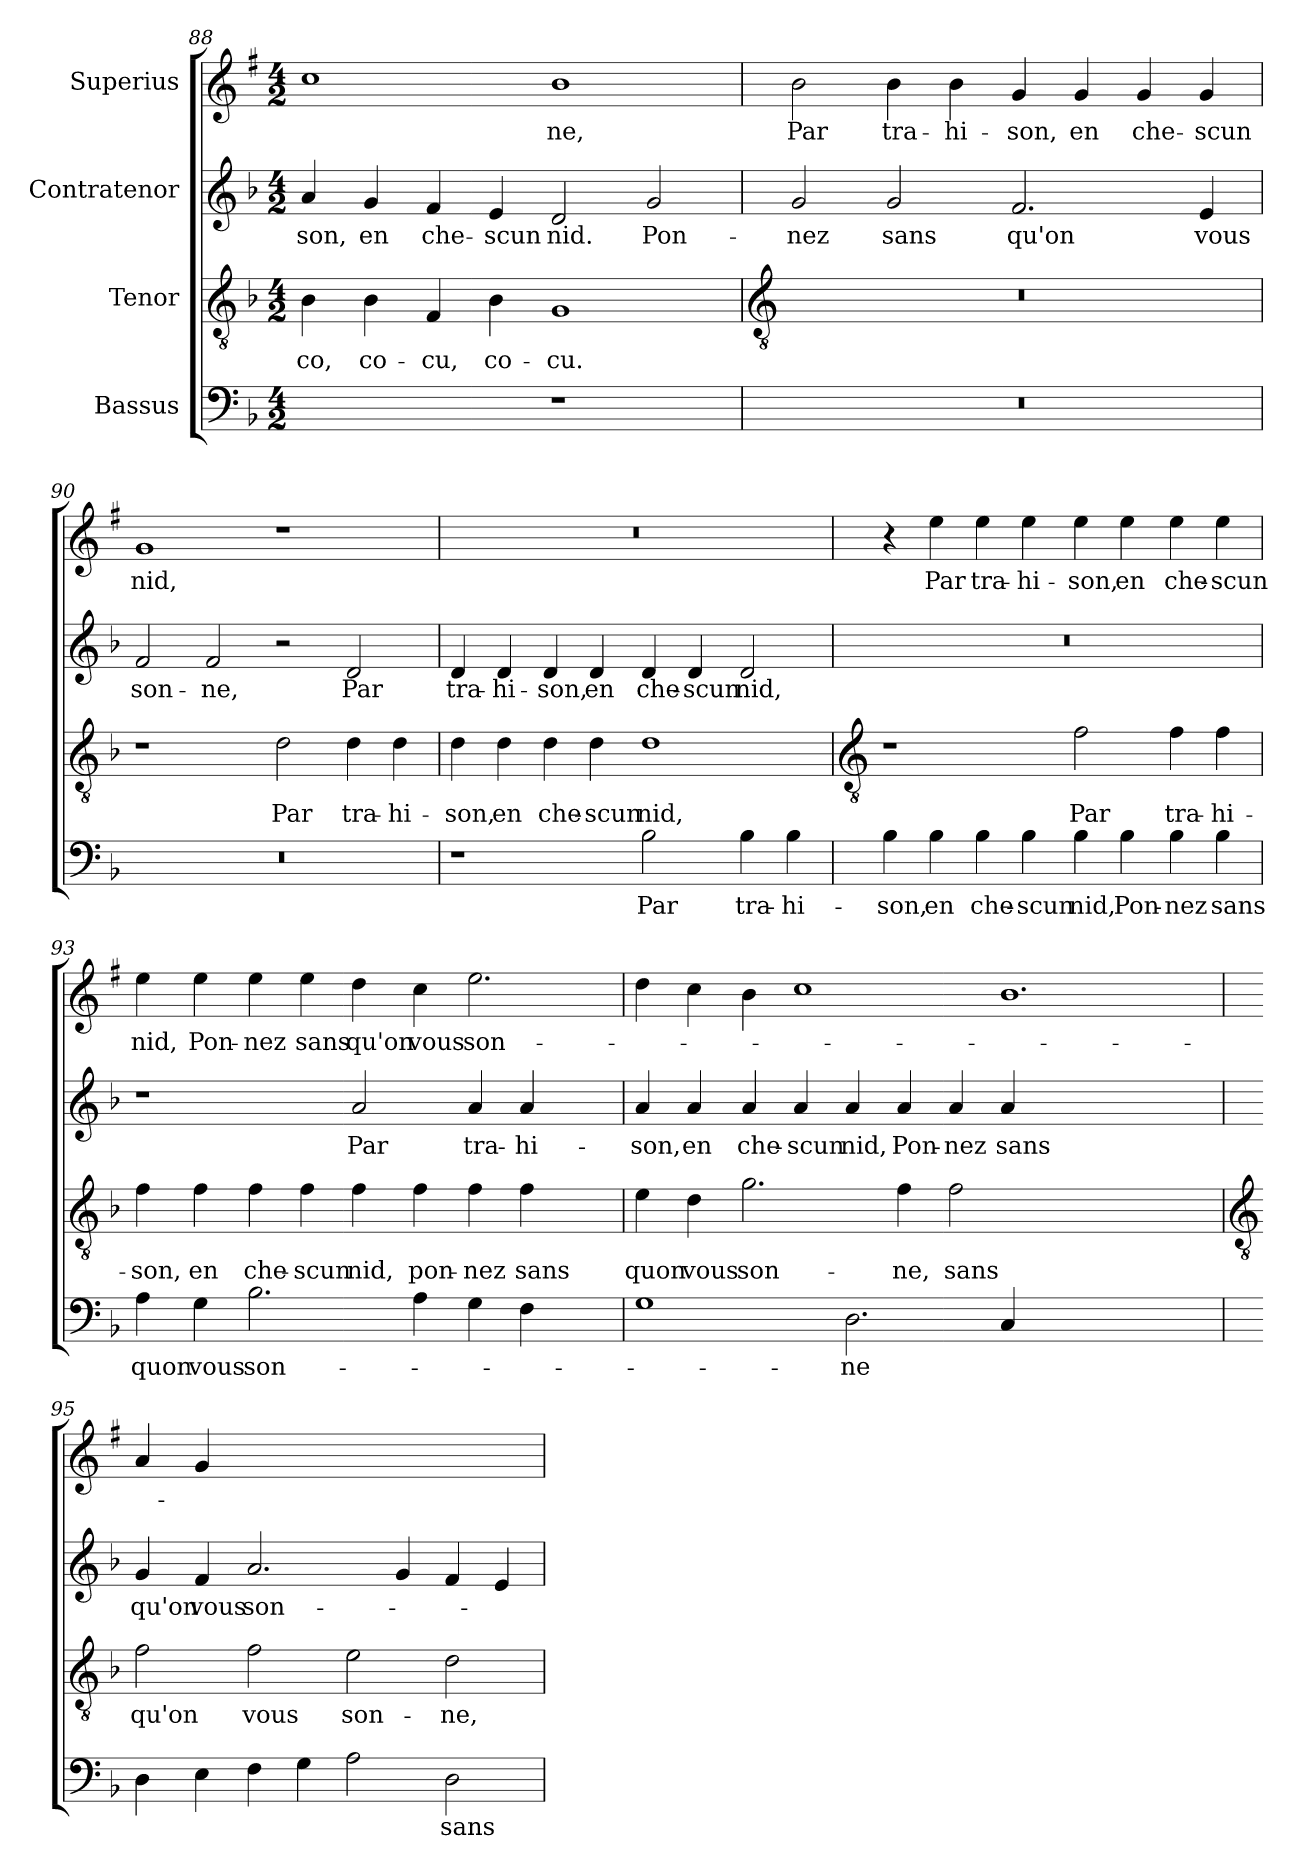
**kern	**text	**kern	**text	**kern	**text	**kern	**text
*part4	*part4	*part3	*part3	*part2	*part2	*part1	*part1
*staff4	*staff4	*staff3	*staff3	*staff2	*staff2	*staff1	*staff1
*I"Bassus	*	*I"Tenor	*	*I"Contratenor	*	*I"Superius	*
!!LO:LB:g=z
*clefF4	*	*clefGv2	*	*clefG2	*	*clefG2	*
*	*	*	*	*	*	*ITrd1c2	*
*k[b-]	*	*k[b-]	*	*k[b-]	*	*k[b-]	*
*F:	*	*F:	*	*F:	*	*F:	*
*M4/2	*	*M4/2	*	*M4/2	*	*M4/2	*
=88	=88	=88	=88	=88	=88	=88	=88
!	!	!	!LO:LY:b	!	!LO:LY:b	!	!
2.BB-yy_	.	4B-	co,	4a	-son,	1b-	.
!	!	!	!LO:LY:b	!	!LO:LY:b	!	!
.	.	4B-	co-	4g	en	.	.
!	!	!	!LO:LY:b	!	!LO:LY:b	!	!
.	.	4F	-cu,	4f	che-	.	.
!	!	!	!LO:LY:b	!	!LO:LY:b	!	!
4BB-yy]	.	4B-	co-	4e	-scun	.	.
!	!	!	!LO:LY:b	!	!LO:LY:b	!	!LO:LY:b
1r	.	1G	-cu.	2d	nid.	1a	ne,
!	!	!	!	!	!LO:LY:b	!	!
.	.	.	.	2g	Pon-	.	.
!!LO:LB:g=z
=89	=89	=89	=89	=89	=89	=89	=89
*	*	*clefGv2	*	*	*	*	*
!	!	!	!	!	!LO:LY:b	!	!LO:LY:b
0r	.	0r	.	2g	-nez	2a	Par
!	!	!	!	!	!LO:LY:b	!	!LO:LY:b
.	.	.	.	2g	sans	4a	tra-
!	!	!	!	!	!	!	!LO:LY:b
.	.	.	.	.	.	4a	-hi-
!	!	!	!	!	!LO:LY:b	!	!LO:LY:b
.	.	.	.	2.f	qu'on	4f	-son,
!	!	!	!	!	!	!	!LO:LY:b
.	.	.	.	.	.	4f	en
!	!	!	!	!	!	!	!LO:LY:b
.	.	.	.	.	.	4f	che-
!	!	!	!	!	!LO:LY:b	!	!LO:LY:b
.	.	.	.	4e	vous	4f	-scun
!!LO:LB:g=z
=90	=90	=90	=90	=90	=90	=90	=90
!	!	!	!	!	!LO:LY:b	!	!LO:LY:b
0r	.	1r	.	2f	son-	1f	nid,
!	!	!	!	!	!LO:LY:b	!	!
.	.	.	.	2f	-ne,	.	.
!	!	!	!LO:LY:b	!	!	!	!
.	.	2d	Par	2r	.	1r	.
!	!	!	!LO:LY:b	!	!LO:LY:b	!	!
.	.	4d	tra-	2d	Par	.	.
!	!	!	!LO:LY:b	!	!	!	!
.	.	4d	-hi-	.	.	.	.
!!LO:LB:g=z
=91	=91	=91	=91	=91	=91	=91	=91
!	!	!	!LO:LY:b	!	!LO:LY:b	!	!
1r	.	4d	-son,	4d	tra-	0r	.
!	!	!	!LO:LY:b	!	!LO:LY:b	!	!
.	.	4d	en	4d	-hi-	.	.
!	!	!	!LO:LY:b	!	!LO:LY:b	!	!
.	.	4d	che-	4d	-son,	.	.
!	!	!	!LO:LY:b	!	!LO:LY:b	!	!
.	.	4d	-scun	4d	en	.	.
!	!LO:LY:b	!	!LO:LY:b	!	!LO:LY:b	!	!
2B-	Par	1d	nid,	4d	che-	.	.
!	!	!	!	!	!LO:LY:b	!	!
.	.	.	.	4d	-scun	.	.
!	!LO:LY:b	!	!	!	!LO:LY:b	!	!
4B-	tra-	.	.	2d	nid,	.	.
!	!LO:LY:b	!	!	!	!	!	!
4B-	-hi-	.	.	.	.	.	.
!!LO:LB:g=z
=92	=92	=92	=92	=92	=92	=92	=92
*	*	*clefGv2	*	*	*	*	*
!	!LO:LY:b	!	!	!	!	!	!
4B-	-son,	1r	.	0r	.	4r	.
!	!LO:LY:b	!	!	!	!	!	!LO:LY:b
4B-	en	.	.	.	.	4dd	Par
!	!LO:LY:b	!	!	!	!	!	!LO:LY:b
4B-	che-	.	.	.	.	4dd	tra-
!	!LO:LY:b	!	!	!	!	!	!LO:LY:b
4B-	-scun	.	.	.	.	4dd	-hi-
!	!LO:LY:b	!	!LO:LY:b	!	!	!	!LO:LY:b
4B-	nid,	2f	Par	.	.	4dd	-son,
!	!LO:LY:b	!	!	!	!	!	!LO:LY:b
4B-	Pon-	.	.	.	.	4dd	en
!	!LO:LY:b	!	!LO:LY:b	!	!	!	!LO:LY:b
4B-	-nez	4f	tra-	.	.	4dd	che-
!	!LO:LY:b	!	!LO:LY:b	!	!	!	!LO:LY:b
4B-	sans	4f	-hi-	.	.	4dd	-scun
!!LO:LB:g=z
=93	=93	=93	=93	=93	=93	=93	=93
!	!LO:LY:b	!	!LO:LY:b	!	!	!	!LO:LY:b
4A	quon	4f	-son,	1r	.	4dd	nid,
!	!LO:LY:b	!	!LO:LY:b	!	!	!	!LO:LY:b
4G	vous	4f	en	.	.	4dd	Pon-
!	!LO:LY:b	!	!LO:LY:b	!	!	!	!LO:LY:b
2.B-	son-	4f	che-	.	.	4dd	-nez
!	!	!	!LO:LY:b	!	!	!	!LO:LY:b
.	.	4f	-scun	.	.	4dd	sans
!	!	!	!LO:LY:b	!	!LO:LY:b	!	!LO:LY:b
.	.	4f	nid,	2a	Par	4cc	qu'on
!	!	!	!LO:LY:b	!	!	!	!LO:LY:b
4A	.	4f	pon-	.	.	4b-	vous
!	!	!	!LO:LY:b	!	!LO:LY:b	!	!LO:LY:b
4G	.	4f	-nez	4a	tra-	2.dd	son-
!	!	!	!LO:LY:b	!	!LO:LY:b	!	!
4F	.	4f	sans	4a	-hi-	.	.
4ryy	.	4ryy	.	4ryy	.	.	.
!!LO:LB:g=z
=94	=94	=94	=94	=94	=94	=94	=94
!	!	!	!LO:LY:b	!	!LO:LY:b	!	!
1G	.	4e	quon	4a	-son,	4cc	.
!	!	!	!LO:LY:b	!	!LO:LY:b	!	!
.	.	4d	vous	4a	en	4b-	.
!	!	!	!LO:LY:b	!	!LO:LY:b	!	!
.	.	2.g	son-	4a	che-	4a	.
!	!	!	!	!	!LO:LY:b	!	!
.	.	.	.	4a	-scun	1b-	.
!	!LO:LY:b	!	!	!	!LO:LY:b	!	!
2.D	-ne	.	.	4a	nid,	.	.
!	!	!	!LO:LY:b	!	!LO:LY:b	!	!
.	.	4f	-ne,	4a	Pon-	.	.
!	!	!	!LO:LY:b	!	!LO:LY:b	!	!
.	.	2f	sans	4a	-nez	.	.
!	!	!	!	!	!LO:LY:b	!	!
4C	.	.	.	4a	sans	1.a	.
1ryy	.	1ryy	.	1ryy	.	.	.
4ryy	.	4ryy	.	4ryy	.	.	.
!!LO:LB:g=z
=95	=95	=95	=95	=95	=95	=95	=95
*	*	*clefGv2	*	*	*	*	*
!	!	!	!LO:LY:b	!	!LO:LY:b	!	!
4D	.	2f	qu'on	4g	qu'on	4g	.
!	!	!	!	!	!LO:LY:b	!	!
4E	.	.	.	4f	vous	4f	.
!	!	!	!LO:LY:b	!	!LO:LY:b	!	!
4F	.	2f	vous	2.a	son-	1.ryy	.
4G	.	.	.	.	.	.	.
!	!	!	!LO:LY:b	!	!	!	!
2A	.	2e	son-	.	.	.	.
.	.	.	.	4g	.	.	.
!	!LO:LY:b	!	!LO:LY:b	!	!	!	!
2D	sans	2d	-ne,	4f	.	.	.
.	.	.	.	4e	.	.	.
=	=	=	=	=	=	=	=
*-	*-	*-	*-	*-	*-	*-	*-
